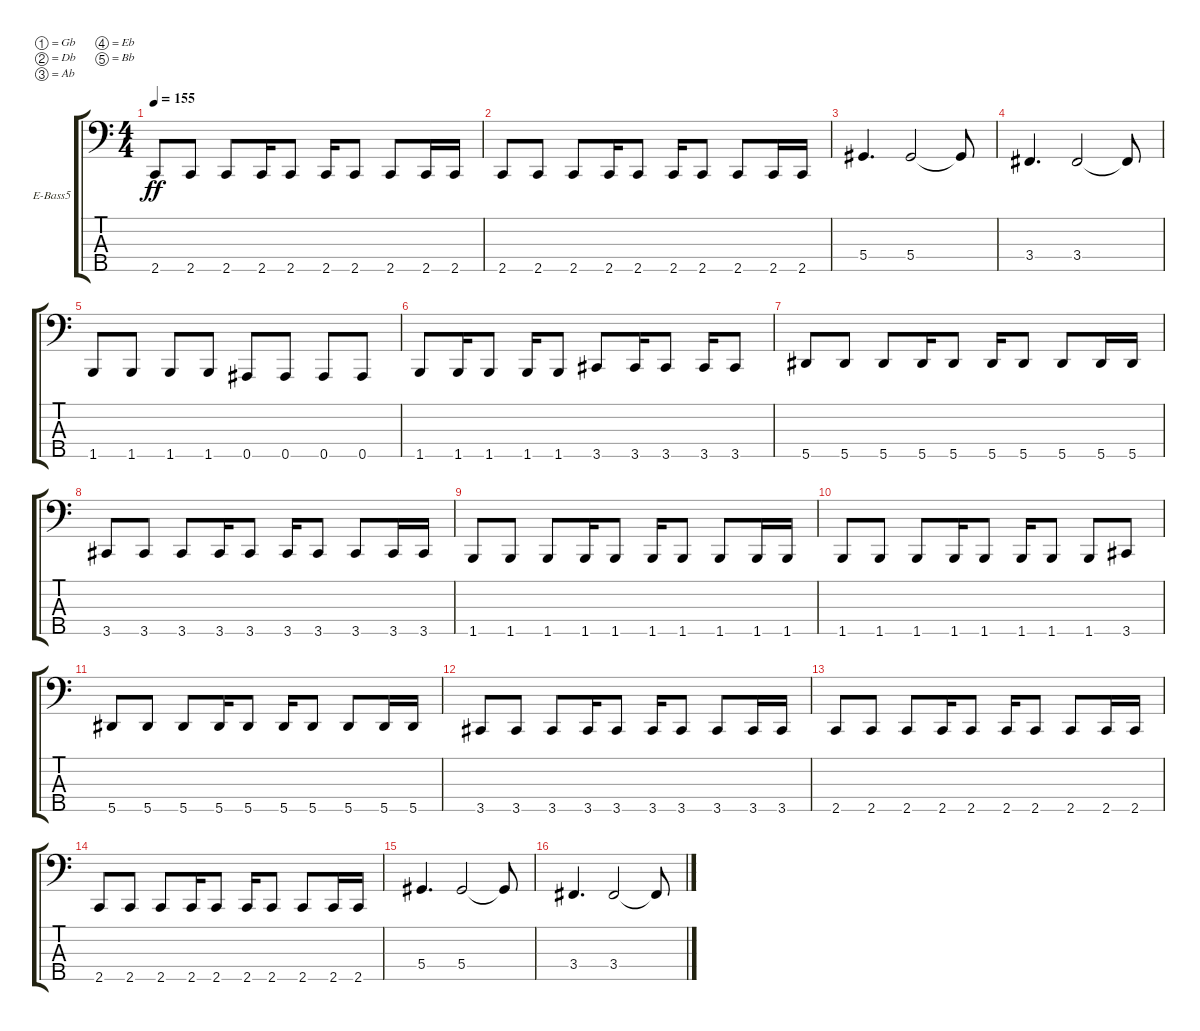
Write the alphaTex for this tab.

\defaultSystemsLayout 4
\bracketExtendMode groupsimilarinstruments
\firstSystemTrackNameOrientation horizontal
\otherSystemsTrackNameOrientation horizontal
\track ("Electric Bass" "E-Bass5") {instrument electricbassfinger}
\staff {score tabs}
\tuning (Gb2 Db2 Ab1 Eb1 Bb0)
\ts (4 4)
\tempo 155
\clef f4
\ks c
2.5.8{dy ff} 2.5.8 2.5.8 2.5.16 2.5.8 2.5.16 2.5.8 2.5.8 2.5.16 2.5.16 |
2.5.8 2.5.8 2.5.8 2.5.16 2.5.8 2.5.16 2.5.8 2.5.8 2.5.16 2.5.16 |
5.4.4{d} 5.4.2 5.4{t}.8 |
3.4.4{d} 3.4.2 3.4{t}.8 |
1.5.8 1.5.8 1.5.8 1.5.8 0.5.8 0.5.8 0.5.8 0.5.8 |
1.5.8 1.5.16 1.5.8 1.5.16 1.5.8 3.5.8 3.5.16 3.5.8 3.5.16 3.5.8 |
5.5.8 5.5.8 5.5.8 5.5.16 5.5.8 5.5.16 5.5.8 5.5.8 5.5.16 5.5.16 |
3.5.8 3.5.8 3.5.8 3.5.16 3.5.8 3.5.16 3.5.8 3.5.8 3.5.16 3.5.16 |
1.5.8 1.5.8 1.5.8 1.5.16 1.5.8 1.5.16 1.5.8 1.5.8 1.5.16 1.5.16 |
1.5.8 1.5.8 1.5.8 1.5.16 1.5.8 1.5.16 1.5.8 1.5.8 3.5.8 |
5.5.8 5.5.8 5.5.8 5.5.16 5.5.8 5.5.16 5.5.8 5.5.8 5.5.16 5.5.16 |
3.5.8 3.5.8 3.5.8 3.5.16 3.5.8 3.5.16 3.5.8 3.5.8 3.5.16 3.5.16 |
2.5.8 2.5.8 2.5.8 2.5.16 2.5.8 2.5.16 2.5.8 2.5.8 2.5.16 2.5.16 |
2.5.8 2.5.8 2.5.8 2.5.16 2.5.8 2.5.16 2.5.8 2.5.8 2.5.16 2.5.16 |
5.4.4{d} 5.4.2 5.4{t}.8 |
3.4.4{d} 3.4.2 3.4{t}.8
